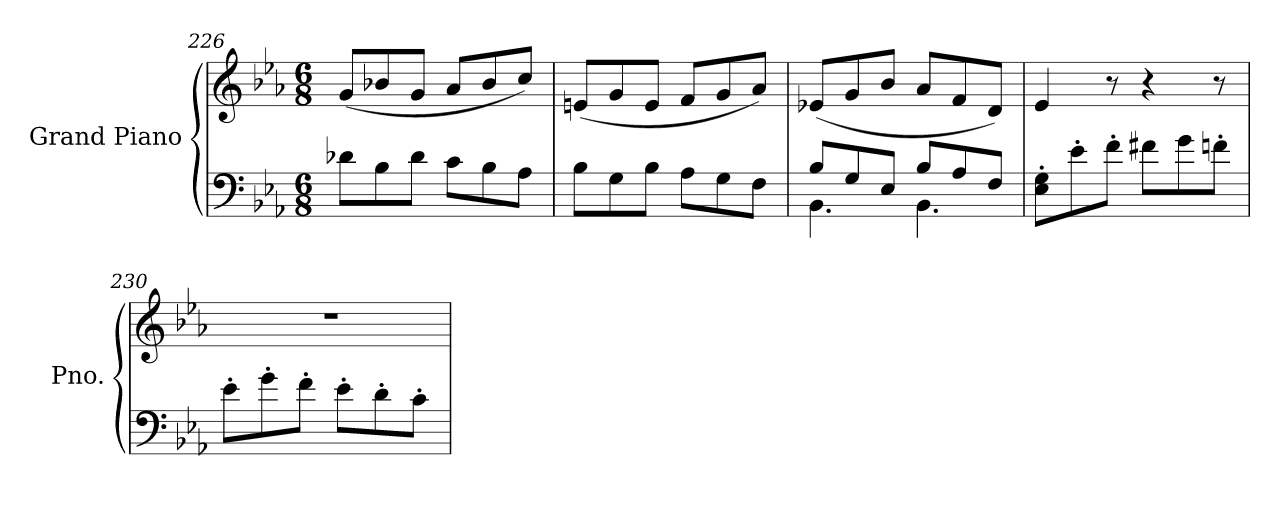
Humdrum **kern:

**kern	**kern
*part1	*part1
*staff2	*staff1
*I"Grand Piano	*
*I'Pno.	*
*clefF4	*clefG2
*k[b-e-a-]	*k[b-e-a-]
*M6/8	*M6/8
=226	=226
8d-X\L	(8g/L
8B-\	8b-X/
8d-\J	8g/J
8c\L	8a-/L
8B-\	8b-/
8A-\J	8cc/J)
=227	=227
8B-\L	(8en/L
8G\	8g/
8B-\J	8e/J
8A-\L	8f/L
8G\	8g/
8F\J	8a-/J)
=228	=228
*^	*
8B-/L	4.BB-\	(8e-X/L
8G/	.	8g/
8E-/J	.	8b-/J
8B-/L	4.BB-\	8a-/L
8A-/	.	8f/
8F/J	.	8d/J)
*v	*v	*
!!LO:LB:g=z
=229	=229
8E-\' 8G\'L	4e-/
8e-'\	.
8f'\J	8r
8f#X\L	4r
8g\	.
8fn'\J	8r
=230	=230
8e-'\L	2.r
8g'\	.
8f'\J	.
8e-'\L	.
8d'\	.
8c'\J	.
=	=
*-	*-
